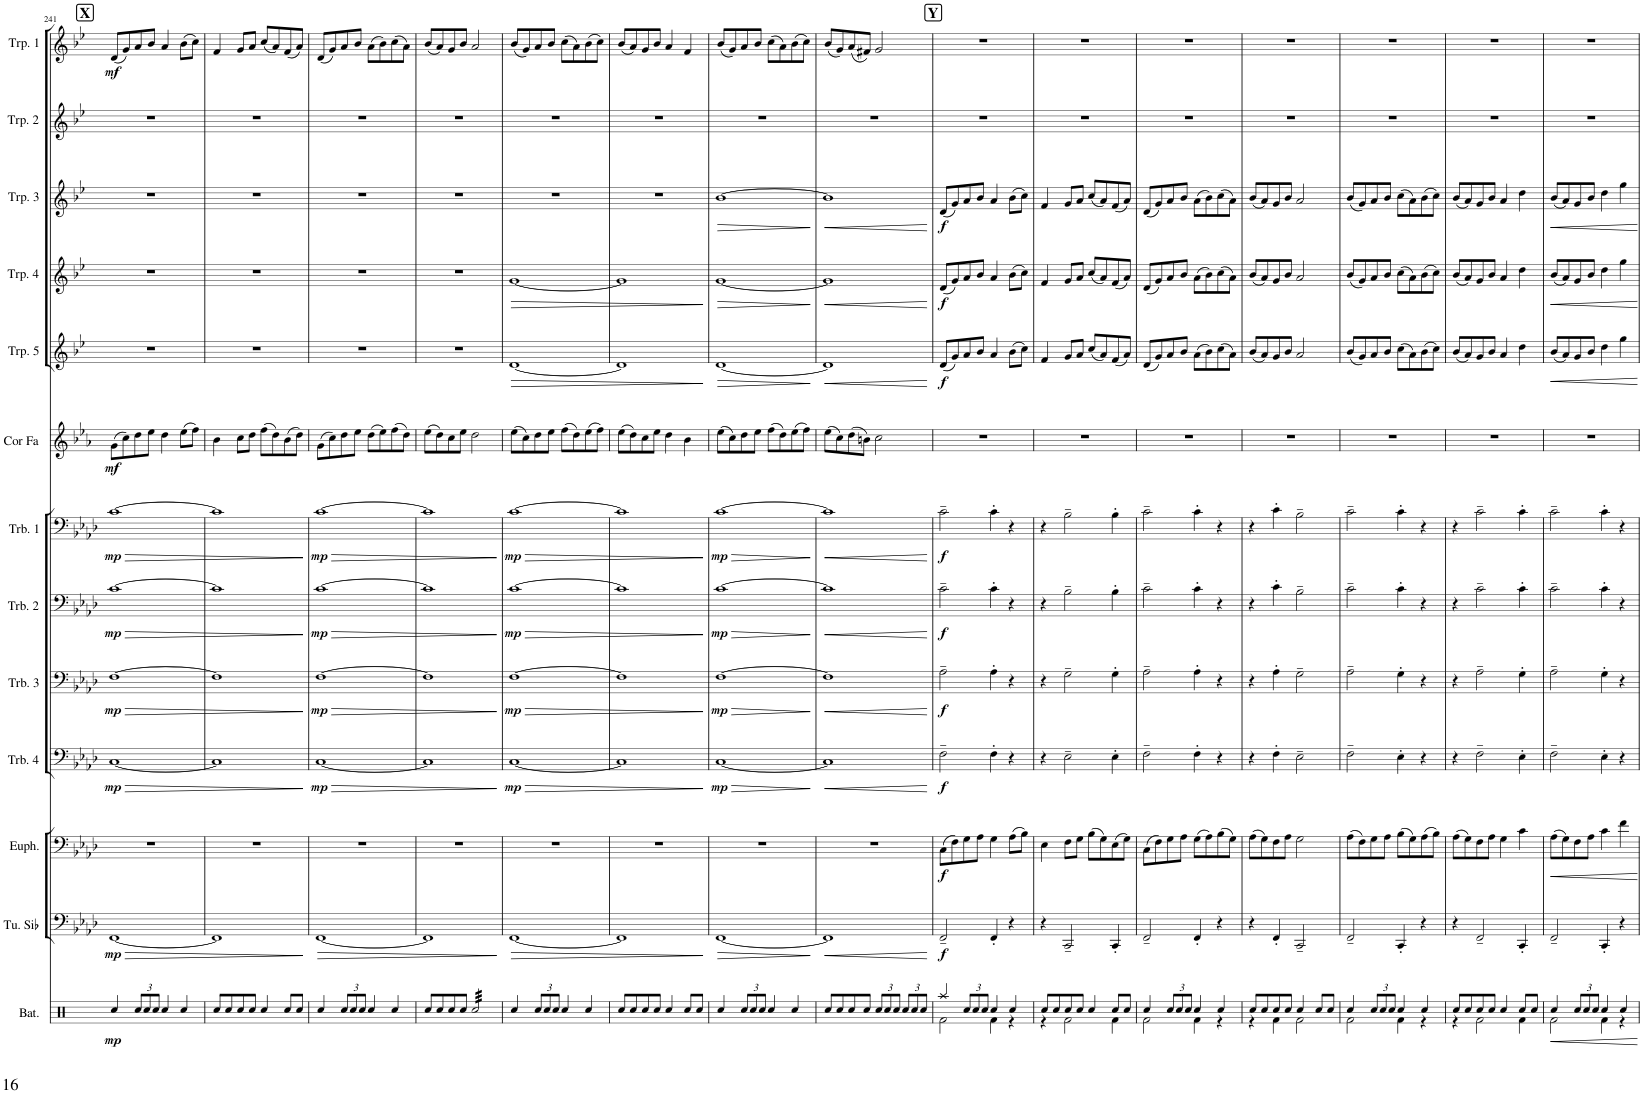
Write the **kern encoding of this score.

**kern	**dynam	**kern	**dynam	**kern	**dynam	**kern	**dynam	**kern	**dynam	**kern	**dynam	**kern	**dynam	**kern	**dynam	**kern	**dynam	**kern	**dynam	**kern	**dynam	**kern	**kern	**dynam
*part13	*part13	*part12	*part12	*part11	*part11	*part10	*part10	*part9	*part9	*part8	*part8	*part7	*part7	*part6	*part6	*part5	*part5	*part4	*part4	*part3	*part3	*part2	*part1	*part1
*staff13	*staff13	*staff12	*staff12	*staff11	*staff11	*staff10	*staff10	*staff9	*staff9	*staff8	*staff8	*staff7	*staff7	*staff6	*staff6	*staff5	*staff5	*staff4	*staff4	*staff3	*staff3	*staff2	*staff1	*staff1
*I"Batterie	*	*I"Tuba en Sib	*	*I"Euphonium	*	*I"Trombone 4	*	*I"Trombone 3	*	*I"Trombone 2	*	*I"Trombone 1	*	*I"Cor en Fa	*	*I"Trompette 5	*	*I"Trompette 4	*	*I"Trompette 3	*	*I"Trompette 2	*I"Trompette 1	*
*I'Bat.	*	*I'Tu. Sib	*	*I'Euph.	*	*I'Trb. 4	*	*I'Trb. 3	*	*I'Trb. 2	*	*I'Trb. 1	*	*I'Cor Fa	*	*I'Trp. 5	*	*I'Trp. 4	*	*I'Trp. 3	*	*I'Trp. 2	*I'Trp. 1	*
!!LO:PB:g=z
*clefX	*	*clefF4	*	*clefF4	*	*clefF4	*	*clefF4	*	*clefF4	*	*clefF4	*	*clefG2	*	*clefG2	*	*clefG2	*	*clefG2	*	*clefG2	*clefG2	*
*	*	*	*	*	*	*	*	*	*	*	*	*	*	*Trd4c7	*	*Trd1c2	*	*Trd1c2	*	*Trd1c2	*	*Trd1c2	*Trd1c2	*
*k[]	*	*k[b-e-a-d-]	*	*k[b-e-a-d-]	*	*k[b-e-a-d-]	*	*k[b-e-a-d-]	*	*k[b-e-a-d-]	*	*k[b-e-a-d-]	*	*k[b-e-a-]	*	*k[b-e-]	*	*k[b-e-]	*	*k[b-e-]	*	*k[b-e-]	*k[b-e-]	*
*M2/2	*	*M2/2	*	*M2/2	*	*M2/2	*	*M2/2	*	*M2/2	*	*M2/2	*	*M2/2	*	*M2/2	*	*M2/2	*	*M2/2	*	*M2/2	*M2/2	*
*met(c|)	*	*met(c|)	*	*met(c|)	*	*met(c|)	*	*met(c|)	*	*met(c|)	*	*met(c|)	*	*met(c|)	*	*met(c|)	*	*met(c|)	*	*met(c|)	*	*met(c|)	*met(c|)	*
!!LO:REH:place=s1:a:B:cj:fs=14:t=X
=241	=241	=241	=241	=241	=241	=241	=241	=241	=241	=241	=241	=241	=241	=241	=241	=241	=241	=241	=241	=241	=241	=241	=241	=241
!	!LO:DY:b	!	!LO:HP:b	!	!	!	!LO:HP:b	!	!LO:HP:b	!	!LO:HP:b	!	!LO:HP:b	!	!	!	!	!	!	!	!	!	!	!
!	!	!	!LO:DY:n=1:b	!	!	!	!LO:DY:n=1:b	!	!LO:DY:n=1:b	!	!LO:DY:n=1:b	!	!LO:DY:n=1:b	!	!LO:DY:b	!	!	!	!	!	!	!	!	!LO:DY:b
4Rcc/	mp	[1FF	> mp	1r	.	[1C	> mp	[1F	> mp	[1c	> mp	[1c	> mp	(8g\L	mf	1r	.	1r	.	1r	.	1r	(8d/L	mf
.	.	.	.	.	.	.	.	.	.	.	.	.	.	8cc\)	.	.	.	.	.	.	.	.	8g/)	.
*Xbrackettup	*	*	*	*	*	*	*	*	*	*	*	*	*	*	*	*	*	*	*	*	*	*	*	*
12Rcc/L	.	.	.	.	.	.	.	.	.	.	.	.	.	8dd\	.	.	.	.	.	.	.	.	8a/	.
12Rcc/	.	.	.	.	.	.	.	.	.	.	.	.	.	.	.	.	.	.	.	.	.	.	.	.
.	.	.	.	.	.	.	.	.	.	.	.	.	.	8ee-\J	.	.	.	.	.	.	.	.	8b-/J	.
12Rcc/J	.	.	.	.	.	.	.	.	.	.	.	.	.	.	.	.	.	.	.	.	.	.	.	.
4Rcc/	.	.	.	.	.	.	.	.	.	.	.	.	.	4dd\	.	.	.	.	.	.	.	.	4a/	.
4Rcc/	.	.	.	.	.	.	.	.	.	.	.	.	.	(8ee-\L	.	.	.	.	.	.	.	.	(8b-\L	.
.	.	.	.	.	.	.	.	.	.	.	.	.	.	8ff\J)	.	.	.	.	.	.	.	.	8cc\J)	.
=242	=242	=242	=242	=242	=242	=242	=242	=242	=242	=242	=242	=242	=242	=242	=242	=242	=242	=242	=242	=242	=242	=242	=242	=242
8Rcc/L	.	1FF]	.	1r	.	1C]	.	1F]	.	1c]	.	1c]	.	4b-\	.	1r	.	1r	.	1r	.	1r	4f/	.
8Rcc/	.	.	.	.	.	.	.	.	.	.	.	.	.	.	.	.	.	.	.	.	.	.	.	.
8Rcc/	.	.	.	.	.	.	.	.	.	.	.	.	.	8cc\L	.	.	.	.	.	.	.	.	8g/L	.
8Rcc/J	.	.	.	.	.	.	.	.	.	.	.	.	.	8dd\J	.	.	.	.	.	.	.	.	8a/J	.
4Rcc/	.	.	.	.	.	.	.	.	.	.	.	.	.	(8ff\L	.	.	.	.	.	.	.	.	(8cc/L	.
.	.	.	.	.	.	.	.	.	.	.	.	.	.	8dd\)	.	.	.	.	.	.	.	.	8a/)	.
8Rcc/L	.	.	.	.	.	.	.	.	.	.	.	.	.	(8b-\	.	.	.	.	.	.	.	.	(8f/	.
8Rcc/J	.	.	.	.	.	.	.	.	.	.	.	.	.	8dd\J)	.	.	.	.	.	.	.	.	8a/J)	.
.	.	.	]	.	.	.	]	.	]	.	]	.	]	.	.	.	.	.	.	.	.	.	.	.
=243	=243	=243	=243	=243	=243	=243	=243	=243	=243	=243	=243	=243	=243	=243	=243	=243	=243	=243	=243	=243	=243	=243	=243	=243
!	!	!	!LO:HP:b	!	!	!	!LO:HP:b	!	!LO:HP:b	!	!LO:HP:b	!	!LO:HP:b	!	!	!	!	!	!	!	!	!	!	!
!	!	!	!	!	!	!	!LO:DY:n=1:b	!	!LO:DY:n=1:b	!	!LO:DY:n=1:b	!	!LO:DY:n=1:b	!	!	!	!	!	!	!	!	!	!	!
4Rcc/	.	[1FF	>	1r	.	[1C	> mp	[1F	> mp	[1c	> mp	[1c	> mp	(8g\L	.	1r	.	1r	.	1r	.	1r	(8d/L	.
.	.	.	.	.	.	.	.	.	.	.	.	.	.	8cc\)	.	.	.	.	.	.	.	.	8g/)	.
12Rcc/L	.	.	.	.	.	.	.	.	.	.	.	.	.	8dd\	.	.	.	.	.	.	.	.	8a/	.
12Rcc/	.	.	.	.	.	.	.	.	.	.	.	.	.	.	.	.	.	.	.	.	.	.	.	.
.	.	.	.	.	.	.	.	.	.	.	.	.	.	8ee-\J	.	.	.	.	.	.	.	.	8b-/J	.
12Rcc/J	.	.	.	.	.	.	.	.	.	.	.	.	.	.	.	.	.	.	.	.	.	.	.	.
4Rcc/	.	.	.	.	.	.	.	.	.	.	.	.	.	(8dd\L	.	.	.	.	.	.	.	.	(8a\L	.
.	.	.	.	.	.	.	.	.	.	.	.	.	.	8ee-\)	.	.	.	.	.	.	.	.	8b-\)	.
4Rcc/	.	.	.	.	.	.	.	.	.	.	.	.	.	(8ff\	.	.	.	.	.	.	.	.	(8cc\	.
.	.	.	.	.	.	.	.	.	.	.	.	.	.	8dd\J)	.	.	.	.	.	.	.	.	8a\J)	.
=244	=244	=244	=244	=244	=244	=244	=244	=244	=244	=244	=244	=244	=244	=244	=244	=244	=244	=244	=244	=244	=244	=244	=244	=244
8Rcc/L	.	1FF]	.	1r	.	1C]	.	1F]	.	1c]	.	1c]	.	(8ee-\L	.	1r	.	1r	.	1r	.	1r	(8b-/L	.
8Rcc/	.	.	.	.	.	.	.	.	.	.	.	.	.	8dd\)	.	.	.	.	.	.	.	.	8a/)	.
8Rcc/	.	.	.	.	.	.	.	.	.	.	.	.	.	8cc\	.	.	.	.	.	.	.	.	8g/	.
8Rcc/J	.	.	.	.	.	.	.	.	.	.	.	.	.	8ee-\J	.	.	.	.	.	.	.	.	8b-/J	.
*tremolo	*	*	*	*	*	*	*	*	*	*	*	*	*	*	*	*	*	*	*	*	*	*	*	*
32Rcc/LLL	.	.	.	.	.	.	.	.	.	.	.	.	.	2dd\	.	.	.	.	.	.	.	.	2a/	.
32Rcc/	.	.	.	.	.	.	.	.	.	.	.	.	.	.	.	.	.	.	.	.	.	.	.	.
32Rcc/	.	.	.	.	.	.	.	.	.	.	.	.	.	.	.	.	.	.	.	.	.	.	.	.
32Rcc/	.	.	.	.	.	.	.	.	.	.	.	.	.	.	.	.	.	.	.	.	.	.	.	.
32Rcc/	.	.	.	.	.	.	.	.	.	.	.	.	.	.	.	.	.	.	.	.	.	.	.	.
32Rcc/	.	.	.	.	.	.	.	.	.	.	.	.	.	.	.	.	.	.	.	.	.	.	.	.
32Rcc/	.	.	.	.	.	.	.	.	.	.	.	.	.	.	.	.	.	.	.	.	.	.	.	.
32Rcc/	.	.	.	.	.	.	.	.	.	.	.	.	.	.	.	.	.	.	.	.	.	.	.	.
32Rcc/	.	.	.	.	.	.	.	.	.	.	.	.	.	.	.	.	.	.	.	.	.	.	.	.
32Rcc/	.	.	.	.	.	.	.	.	.	.	.	.	.	.	.	.	.	.	.	.	.	.	.	.
32Rcc/	.	.	.	.	.	.	.	.	.	.	.	.	.	.	.	.	.	.	.	.	.	.	.	.
32Rcc/	.	.	.	.	.	.	.	.	.	.	.	.	.	.	.	.	.	.	.	.	.	.	.	.
32Rcc/	.	.	.	.	.	.	.	.	.	.	.	.	.	.	.	.	.	.	.	.	.	.	.	.
32Rcc/	.	.	.	.	.	.	.	.	.	.	.	.	.	.	.	.	.	.	.	.	.	.	.	.
32Rcc/	.	.	.	.	.	.	.	.	.	.	.	.	.	.	.	.	.	.	.	.	.	.	.	.
32Rcc/JJJ	.	.	.	.	.	.	.	.	.	.	.	.	.	.	.	.	.	.	.	.	.	.	.	.
*Xtremolo	*	*	*	*	*	*	*	*	*	*	*	*	*	*	*	*	*	*	*	*	*	*	*	*
.	.	.	]	.	.	.	]	.	]	.	]	.	]	.	.	.	.	.	.	.	.	.	.	.
=245	=245	=245	=245	=245	=245	=245	=245	=245	=245	=245	=245	=245	=245	=245	=245	=245	=245	=245	=245	=245	=245	=245	=245	=245
!	!	!	!LO:HP:b	!	!	!	!LO:HP:b	!	!LO:HP:b	!	!LO:HP:b	!	!LO:HP:b	!	!	!	!LO:HP:b	!	!LO:HP:b	!	!	!	!	!
!	!	!	!	!	!	!	!LO:DY:n=1:b	!	!LO:DY:n=1:b	!	!LO:DY:n=1:b	!	!LO:DY:n=1:b	!	!	!	!	!	!	!	!	!	!	!
4Rcc/	.	[1FF	>	1r	.	[1C	> mp	[1F	> mp	[1c	> mp	[1c	> mp	(8ee-\L	.	[1d	>	[1g	>	1r	.	1r	(8b-/L	.
.	.	.	.	.	.	.	.	.	.	.	.	.	.	8cc\)	.	.	.	.	.	.	.	.	8g/)	.
12Rcc/L	.	.	.	.	.	.	.	.	.	.	.	.	.	8dd\	.	.	.	.	.	.	.	.	8a/	.
12Rcc/	.	.	.	.	.	.	.	.	.	.	.	.	.	.	.	.	.	.	.	.	.	.	.	.
.	.	.	.	.	.	.	.	.	.	.	.	.	.	8ee-\J	.	.	.	.	.	.	.	.	8b-/J	.
12Rcc/J	.	.	.	.	.	.	.	.	.	.	.	.	.	.	.	.	.	.	.	.	.	.	.	.
4Rcc/	.	.	.	.	.	.	.	.	.	.	.	.	.	(8ff\L	.	.	.	.	.	.	.	.	(8cc\L	.
.	.	.	.	.	.	.	.	.	.	.	.	.	.	8dd\)	.	.	.	.	.	.	.	.	8a\)	.
4Rcc/	.	.	.	.	.	.	.	.	.	.	.	.	.	(8ee-\	.	.	.	.	.	.	.	.	(8b-\	.
.	.	.	.	.	.	.	.	.	.	.	.	.	.	8ff\J)	.	.	.	.	.	.	.	.	8cc\J)	.
=246	=246	=246	=246	=246	=246	=246	=246	=246	=246	=246	=246	=246	=246	=246	=246	=246	=246	=246	=246	=246	=246	=246	=246	=246
8Rcc/L	.	1FF]	.	1r	.	1C]	.	1F]	.	1c]	.	1c]	.	(8ee-\L	.	1d]	.	1g]	.	1r	.	1r	(8b-/L	.
8Rcc/	.	.	.	.	.	.	.	.	.	.	.	.	.	8dd\)	.	.	.	.	.	.	.	.	8a/)	.
8Rcc/	.	.	.	.	.	.	.	.	.	.	.	.	.	8cc\	.	.	.	.	.	.	.	.	8g/	.
8Rcc/J	.	.	.	.	.	.	.	.	.	.	.	.	.	8ee-\J	.	.	.	.	.	.	.	.	8b-/J	.
4Rcc/	.	.	.	.	.	.	.	.	.	.	.	.	.	4dd\	.	.	.	.	.	.	.	.	4a/	.
8Rcc/L	.	.	.	.	.	.	.	.	.	.	.	.	.	4b-\	.	.	.	.	.	.	.	.	4f/	.
8Rcc/J	.	.	.	.	.	.	.	.	.	.	.	.	.	.	.	.	.	.	.	.	.	.	.	.
.	.	.	]	.	.	.	]	.	]	.	]	.	]	.	.	.	]	.	]	.	.	.	.	.
=247	=247	=247	=247	=247	=247	=247	=247	=247	=247	=247	=247	=247	=247	=247	=247	=247	=247	=247	=247	=247	=247	=247	=247	=247
!	!	!	!LO:HP:b	!	!	!	!LO:HP:b	!	!LO:HP:b	!	!LO:HP:b	!	!LO:HP:b	!	!	!	!LO:HP:b	!	!LO:HP:b	!	!LO:HP:b	!	!	!
!	!	!	!	!	!	!	!LO:DY:n=1:b	!	!LO:DY:n=1:b	!	!LO:DY:n=1:b	!	!LO:DY:n=1:b	!	!	!	!	!	!	!	!	!	!	!
4Rcc/	.	[1FF	>	1r	.	[1C	> mp	[1F	> mp	[1c	> mp	[1c	> mp	(8ee-\L	.	[1d	>	[1g	>	[1b-	>	1r	(8b-/L	.
.	.	.	.	.	.	.	.	.	.	.	.	.	.	8cc\)	.	.	.	.	.	.	.	.	8g/)	.
12Rcc/L	.	.	.	.	.	.	.	.	.	.	.	.	.	8dd\	.	.	.	.	.	.	.	.	8a/	.
12Rcc/	.	.	.	.	.	.	.	.	.	.	.	.	.	.	.	.	.	.	.	.	.	.	.	.
.	.	.	.	.	.	.	.	.	.	.	.	.	.	8ee-\J	.	.	.	.	.	.	.	.	8b-/J	.
12Rcc/J	.	.	.	.	.	.	.	.	.	.	.	.	.	.	.	.	.	.	.	.	.	.	.	.
4Rcc/	.	.	.	.	.	.	.	.	.	.	.	.	.	(8ff\L	.	.	.	.	.	.	.	.	(8cc\L	.
.	.	.	.	.	.	.	.	.	.	.	.	.	.	8dd\)	.	.	.	.	.	.	.	.	8a\)	.
4Rcc/	.	.	.	.	.	.	.	.	.	.	.	.	.	(8ee-\	.	.	.	.	.	.	.	.	(8b-\	.
.	.	.	.	.	.	.	.	.	.	.	.	.	.	8ff\J)	.	.	.	.	.	.	.	.	8cc\J)	.
.	.	.	]	.	.	.	]	.	]	.	]	.	]	.	.	.	]	.	]	.	]	.	.	.
=248	=248	=248	=248	=248	=248	=248	=248	=248	=248	=248	=248	=248	=248	=248	=248	=248	=248	=248	=248	=248	=248	=248	=248	=248
!	!	!	!LO:HP:b	!	!	!	!LO:HP:b	!	!LO:HP:b	!	!LO:HP:b	!	!LO:HP:b	!	!	!	!LO:HP:b	!	!LO:HP:b	!	!LO:HP:b	!	!	!
8Rcc/L	.	1FF]	<	1r	.	1C]	<	1F]	<	1c]	<	1c]	<	(8ee-\L	.	1d]	<	1g]	<	1b-]	<	1r	(8b-/L	.
8Rcc/	.	.	.	.	.	.	.	.	.	.	.	.	.	8cc\)	.	.	.	.	.	.	.	.	8g/)	.
8Rcc/	.	.	.	.	.	.	.	.	.	.	.	.	.	(8dd\	.	.	.	.	.	.	.	.	(8a/	.
8Rcc/J	.	.	.	.	.	.	.	.	.	.	.	.	.	8bn\J)	.	.	.	.	.	.	.	.	8f#X/J)	.
12Rcc/L	.	.	.	.	.	.	.	.	.	.	.	.	.	2cc\	.	.	.	.	.	.	.	.	2g/	.
12Rcc/	.	.	.	.	.	.	.	.	.	.	.	.	.	.	.	.	.	.	.	.	.	.	.	.
12Rcc/J	.	.	.	.	.	.	.	.	.	.	.	.	.	.	.	.	.	.	.	.	.	.	.	.
12Rcc/L	.	.	.	.	.	.	.	.	.	.	.	.	.	.	.	.	.	.	.	.	.	.	.	.
12Rcc/	.	.	.	.	.	.	.	.	.	.	.	.	.	.	.	.	.	.	.	.	.	.	.	.
12Rcc/J	.	.	.	.	.	.	.	.	.	.	.	.	.	.	.	.	.	.	.	.	.	.	.	.
.	.	.	[	.	.	.	[	.	[	.	[	.	[	.	.	.	[	.	[	.	[	.	.	.
!!LO:REH:place=s1:a:B:cj:fs=14:t=Y
=249	=249	=249	=249	=249	=249	=249	=249	=249	=249	=249	=249	=249	=249	=249	=249	=249	=249	=249	=249	=249	=249	=249	=249	=249
*^	*	*	*	*	*	*	*	*	*	*	*	*	*	*	*	*	*	*	*	*	*	*	*	*
!	!	!	!	!LO:DY:b	!	!LO:DY:b	!	!LO:DY:b	!	!LO:DY:b	!	!LO:DY:b	!	!LO:DY:b	!	!	!	!LO:DY:b	!	!LO:DY:b	!	!LO:DY:b	!	!	!
4Raa/	2Rf\	.	2FF~/	f	(8C\L	f	2F~\	f	2A-~\	f	2c~\	f	2c~\	f	1r	.	(8d/L	f	(8d/L	f	(8d/L	f	1r	1r	.
.	.	.	.	.	8F\)	.	.	.	.	.	.	.	.	.	.	.	8g/)	.	8g/)	.	8g/)	.	.	.	.
12Rcc/L	.	.	.	.	8G\	.	.	.	.	.	.	.	.	.	.	.	8a/	.	8a/	.	8a/	.	.	.	.
12Rcc/	.	.	.	.	.	.	.	.	.	.	.	.	.	.	.	.	.	.	.	.	.	.	.	.	.
.	.	.	.	.	8A-\J	.	.	.	.	.	.	.	.	.	.	.	8b-/J	.	8b-/J	.	8b-/J	.	.	.	.
12Rcc/J	.	.	.	.	.	.	.	.	.	.	.	.	.	.	.	.	.	.	.	.	.	.	.	.	.
4Rcc/	4Rf\	.	4FF'/	.	4G\	.	4F'\	.	4A-'\	.	4c'\	.	4c'\	.	.	.	4a/	.	4a/	.	4a/	.	.	.	.
4Rcc/	4r	.	4r	.	(8A-\L	.	4r	.	4r	.	4r	.	4r	.	.	.	(8b-\L	.	(8b-\L	.	(8b-\L	.	.	.	.
.	.	.	.	.	8B-\J)	.	.	.	.	.	.	.	.	.	.	.	8cc\J)	.	8cc\J)	.	8cc\J)	.	.	.	.
=250	=250	=250	=250	=250	=250	=250	=250	=250	=250	=250	=250	=250	=250	=250	=250	=250	=250	=250	=250	=250	=250	=250	=250	=250	=250
8Rcc/L	4r	.	4r	.	4E-\	.	4r	.	4r	.	4r	.	4r	.	1r	.	4f/	.	4f/	.	4f/	.	1r	1r	.
8Rcc/	.	.	.	.	.	.	.	.	.	.	.	.	.	.	.	.	.	.	.	.	.	.	.	.	.
8Rcc/	2Rf\	.	2CC~/	.	8F\L	.	2E-~\	.	2G~\	.	2B-~\	.	2B-~\	.	.	.	8g/L	.	8g/L	.	8g/L	.	.	.	.
8Rcc/J	.	.	.	.	8G\J	.	.	.	.	.	.	.	.	.	.	.	8a/J	.	8a/J	.	8a/J	.	.	.	.
4Rcc/	.	.	.	.	(8B-\L	.	.	.	.	.	.	.	.	.	.	.	(8cc/L	.	(8cc/L	.	(8cc/L	.	.	.	.
.	.	.	.	.	8G\)	.	.	.	.	.	.	.	.	.	.	.	8a/)	.	8a/)	.	8a/)	.	.	.	.
8Rcc/L	4Rf\	.	4CC'/	.	(8E-\	.	4E-'\	.	4G'\	.	4B-'\	.	4B-'\	.	.	.	(8f/	.	(8f/	.	(8f/	.	.	.	.
8Rcc/J	.	.	.	.	8G\J)	.	.	.	.	.	.	.	.	.	.	.	8a/J)	.	8a/J)	.	8a/J)	.	.	.	.
=251	=251	=251	=251	=251	=251	=251	=251	=251	=251	=251	=251	=251	=251	=251	=251	=251	=251	=251	=251	=251	=251	=251	=251	=251	=251
4Rcc/	2Rf\	.	2FF~/	.	(8C\L	.	2F~\	.	2A-~\	.	2c~\	.	2c~\	.	1r	.	(8d/L	.	(8d/L	.	(8d/L	.	1r	1r	.
.	.	.	.	.	8F\)	.	.	.	.	.	.	.	.	.	.	.	8g/)	.	8g/)	.	8g/)	.	.	.	.
12Rcc/L	.	.	.	.	8G\	.	.	.	.	.	.	.	.	.	.	.	8a/	.	8a/	.	8a/	.	.	.	.
12Rcc/	.	.	.	.	.	.	.	.	.	.	.	.	.	.	.	.	.	.	.	.	.	.	.	.	.
.	.	.	.	.	8A-\J	.	.	.	.	.	.	.	.	.	.	.	8b-/J	.	8b-/J	.	8b-/J	.	.	.	.
12Rcc/J	.	.	.	.	.	.	.	.	.	.	.	.	.	.	.	.	.	.	.	.	.	.	.	.	.
4Rcc/	4Rf\	.	4FF'/	.	(8G\L	.	4F'\	.	4A-'\	.	4c'\	.	4c'\	.	.	.	(8a\L	.	(8a\L	.	(8a\L	.	.	.	.
.	.	.	.	.	8A-\)	.	.	.	.	.	.	.	.	.	.	.	8b-\)	.	8b-\)	.	8b-\)	.	.	.	.
4Rcc/	4r	.	4r	.	(8B-\	.	4r	.	4r	.	4r	.	4r	.	.	.	(8cc\	.	(8cc\	.	(8cc\	.	.	.	.
.	.	.	.	.	8G\J)	.	.	.	.	.	.	.	.	.	.	.	8a\J)	.	8a\J)	.	8a\J)	.	.	.	.
=252	=252	=252	=252	=252	=252	=252	=252	=252	=252	=252	=252	=252	=252	=252	=252	=252	=252	=252	=252	=252	=252	=252	=252	=252	=252
8Rcc/L	4r	.	4r	.	(8A-\L	.	4r	.	4r	.	4r	.	4r	.	1r	.	(8b-/L	.	(8b-/L	.	(8b-/L	.	1r	1r	.
8Rcc/	.	.	.	.	8G\)	.	.	.	.	.	.	.	.	.	.	.	8a/)	.	8a/)	.	8a/)	.	.	.	.
8Rcc/	4Rf\	.	4FF'/	.	8F\	.	4F'\	.	4A-'\	.	4c'\	.	4c'\	.	.	.	8g/	.	8g/	.	8g/	.	.	.	.
8Rcc/J	.	.	.	.	8A-\J	.	.	.	.	.	.	.	.	.	.	.	8b-/J	.	8b-/J	.	8b-/J	.	.	.	.
4Rcc/	2Rf\	.	2CC~/	.	2G\	.	2E-~\	.	2G~\	.	2B-~\	.	2B-~\	.	.	.	2a/	.	2a/	.	2a/	.	.	.	.
8Rcc/L	.	.	.	.	.	.	.	.	.	.	.	.	.	.	.	.	.	.	.	.	.	.	.	.	.
8Rcc/J	.	.	.	.	.	.	.	.	.	.	.	.	.	.	.	.	.	.	.	.	.	.	.	.	.
=253	=253	=253	=253	=253	=253	=253	=253	=253	=253	=253	=253	=253	=253	=253	=253	=253	=253	=253	=253	=253	=253	=253	=253	=253	=253
4Rcc/	2Rf\	.	2FF~/	.	(8A-\L	.	2F~\	.	2A-~\	.	2c~\	.	2c~\	.	1r	.	(8b-/L	.	(8b-/L	.	(8b-/L	.	1r	1r	.
.	.	.	.	.	8F\)	.	.	.	.	.	.	.	.	.	.	.	8g/)	.	8g/)	.	8g/)	.	.	.	.
12Rcc/L	.	.	.	.	8G\	.	.	.	.	.	.	.	.	.	.	.	8a/	.	8a/	.	8a/	.	.	.	.
12Rcc/	.	.	.	.	.	.	.	.	.	.	.	.	.	.	.	.	.	.	.	.	.	.	.	.	.
.	.	.	.	.	8A-\J	.	.	.	.	.	.	.	.	.	.	.	8b-/J	.	8b-/J	.	8b-/J	.	.	.	.
12Rcc/J	.	.	.	.	.	.	.	.	.	.	.	.	.	.	.	.	.	.	.	.	.	.	.	.	.
4Rcc/	4Rf\	.	4CC'/	.	(8B-\L	.	4E-'\	.	4G'\	.	4c'\	.	4c'\	.	.	.	(8cc\L	.	(8cc\L	.	(8cc\L	.	.	.	.
.	.	.	.	.	8G\)	.	.	.	.	.	.	.	.	.	.	.	8a\)	.	8a\)	.	8a\)	.	.	.	.
4Rcc/	4r	.	4r	.	(8A-\	.	4r	.	4r	.	4r	.	4r	.	.	.	(8b-\	.	(8b-\	.	(8b-\	.	.	.	.
.	.	.	.	.	8B-\J)	.	.	.	.	.	.	.	.	.	.	.	8cc\J)	.	8cc\J)	.	8cc\J)	.	.	.	.
=254	=254	=254	=254	=254	=254	=254	=254	=254	=254	=254	=254	=254	=254	=254	=254	=254	=254	=254	=254	=254	=254	=254	=254	=254	=254
8Rcc/L	4r	.	4r	.	(8A-\L	.	4r	.	4r	.	4r	.	4r	.	1r	.	(8b-/L	.	(8b-/L	.	(8b-/L	.	1r	1r	.
8Rcc/	.	.	.	.	8G\)	.	.	.	.	.	.	.	.	.	.	.	8a/)	.	8a/)	.	8a/)	.	.	.	.
8Rcc/	2Rf\	.	2FF~/	.	8F\	.	2F~\	.	2A-~\	.	2c~\	.	2c~\	.	.	.	8g/	.	8g/	.	8g/	.	.	.	.
8Rcc/J	.	.	.	.	8A-\J	.	.	.	.	.	.	.	.	.	.	.	8b-/J	.	8b-/J	.	8b-/J	.	.	.	.
4Rcc/	.	.	.	.	4G\	.	.	.	.	.	.	.	.	.	.	.	4a/	.	4a/	.	4a/	.	.	.	.
8Rcc/L	4Rf\	.	4CC'/	.	4c\	.	4E-'\	.	4G'\	.	4c'\	.	4c'\	.	.	.	4dd\	.	4dd\	.	4dd\	.	.	.	.
8Rcc/J	.	.	.	.	.	.	.	.	.	.	.	.	.	.	.	.	.	.	.	.	.	.	.	.	.
=255	=255	=255	=255	=255	=255	=255	=255	=255	=255	=255	=255	=255	=255	=255	=255	=255	=255	=255	=255	=255	=255	=255	=255	=255	=255
4Rcc/	2Rf\	.	2FF~/	.	(8A-\L	.	2F~\	.	2A-~\	.	2c~\	.	2c~\	.	1r	.	(8b-/L	.	(8b-/L	.	(8b-/L	.	1r	1r	.
.	.	.	.	.	8G\)	.	.	.	.	.	.	.	.	.	.	.	8a/)	.	8a/)	.	8a/)	.	.	.	.
12Rcc/L	.	.	.	.	8F\	.	.	.	.	.	.	.	.	.	.	.	8g/	.	8g/	.	8g/	.	.	.	.
12Rcc/	.	.	.	.	.	.	.	.	.	.	.	.	.	.	.	.	.	.	.	.	.	.	.	.	.
.	.	.	.	.	8A-\J	.	.	.	.	.	.	.	.	.	.	.	8b-/J	.	8b-/J	.	8b-/J	.	.	.	.
12Rcc/J	.	.	.	.	.	.	.	.	.	.	.	.	.	.	.	.	.	.	.	.	.	.	.	.	.
4Rcc/	4Rf\	.	4CC'/	.	4c\	.	4E-'\	.	4G'\	.	4c'\	.	4c'\	.	.	.	4dd\	.	4dd\	.	4dd\	.	.	.	.
4Rcc/	4r	.	4r	.	4f\	.	4r	.	4r	.	4r	.	4r	.	.	.	4gg\	.	4gg\	.	4gg\	.	.	.	.
*v	*v	*	*	*	*	*	*	*	*	*	*	*	*	*	*	*	*	*	*	*	*	*	*	*	*
=	=	=	=	=	=	=	=	=	=	=	=	=	=	=	=	=	=	=	=	=	=	=	=	=
*-	*-	*-	*-	*-	*-	*-	*-	*-	*-	*-	*-	*-	*-	*-	*-	*-	*-	*-	*-	*-	*-	*-	*-	*-
